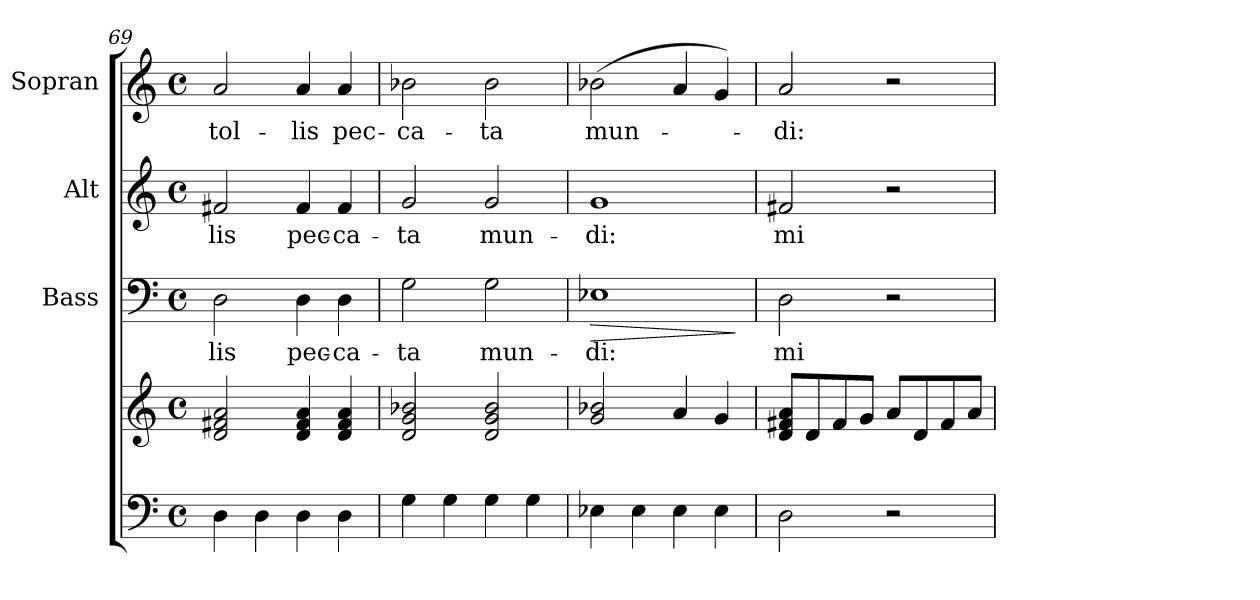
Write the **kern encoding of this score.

**kern	**kern	**kern	**text	**dynam	**kern	**text	**kern	**text
*part4	*part4	*part3	*part3	*part3	*part2	*part2	*part1	*part1
*staff5	*staff4	*staff3	*staff3	*staff3	*staff2	*staff2	*staff1	*staff1
*	*	*I"Bass	*	*	*I"Alt	*	*I"Sopran	*
*	*	*I'B.	*	*	*I'A.	*	*I'S.	*
*clefF4	*clefG2	*clefF4	*	*	*clefG2	*	*clefG2	*
*k[]	*k[]	*k[]	*	*	*k[]	*	*k[]	*
*C:	*C:	*C:	*	*	*C:	*	*C:	*
*M4/4	*M4/4	*M4/4	*	*	*M4/4	*	*M4/4	*
*met(c)	*met(c)	*met(c)	*	*	*met(c)	*	*met(c)	*
=69	=69	=69	=69	=69	=69	=69	=69	=69
!	!	!	!LO:LY:b	!	!	!LO:LY:b	!	!LO:LY:b
4D\	2d/ 2f#X/ 2a/	2D\	-lis	.	2f#X/	-lis	2a/	tol-
4D\	.	.	.	.	.	.	.	.
!	!	!	!LO:LY:b	!	!	!LO:LY:b	!	!LO:LY:b
4D\	4d/ 4f#/ 4a/	4D\	pec-	.	4f#/	pec-	4a/	-lis
!	!	!	!LO:LY:b	!	!	!LO:LY:b	!	!LO:LY:b
4D\	4d/ 4f#/ 4a/	4D\	-ca-	.	4f#/	-ca-	4a/	pec-
=70	=70	=70	=70	=70	=70	=70	=70	=70
!	!	!	!LO:LY:b	!	!	!LO:LY:b	!	!LO:LY:b
4G\	2d/ 2g/ 2b-X/	2G\	-ta	.	2g/	-ta	2b-X\	-ca-
4G\	.	.	.	.	.	.	.	.
!	!	!	!LO:LY:b	!	!	!LO:LY:b	!	!LO:LY:b
4G\	2d/ 2g/ 2b-/	2G\	mun-	.	2g/	mun-	2b-\	-ta
4G\	.	.	.	.	.	.	.	.
=71	=71	=71	=71	=71	=71	=71	=71	=71
!	!	!	!LO:LY:b	!LO:HP:b	!	!LO:LY:b	!	!LO:LY:b
4E-X\	2g/ 2b-X/	1E-X	-di:	>	1g	-di:	(>2b-X\	mun-
4E-\	.	.	.	.	.	.	.	.
4E-\	4a/	.	.	.	.	.	4a/	.
4E-\	4g/	.	.	.	.	.	4g/)	.
.	.	.	.	]	.	.	.	.
=72	=72	=72	=72	=72	=72	=72	=72	=72
!	!	!	!LO:LY:b	!	!	!LO:LY:b	!	!LO:LY:b
2D\	8d/ 8f#X/ 8a/L	2D\	mi-	.	2f#X/	mi-	2a/	-di:
.	8d/	.	.	.	.	.	.	.
.	8f#/	.	.	.	.	.	.	.
.	8g/J	.	.	.	.	.	.	.
2r	8a/L	2r	.	.	2r	.	2r	.
.	8d/	.	.	.	.	.	.	.
.	8f#/	.	.	.	.	.	.	.
.	8a/J	.	.	.	.	.	.	.
=	=	=	=	=	=	=	=	=
*-	*-	*-	*-	*-	*-	*-	*-	*-
